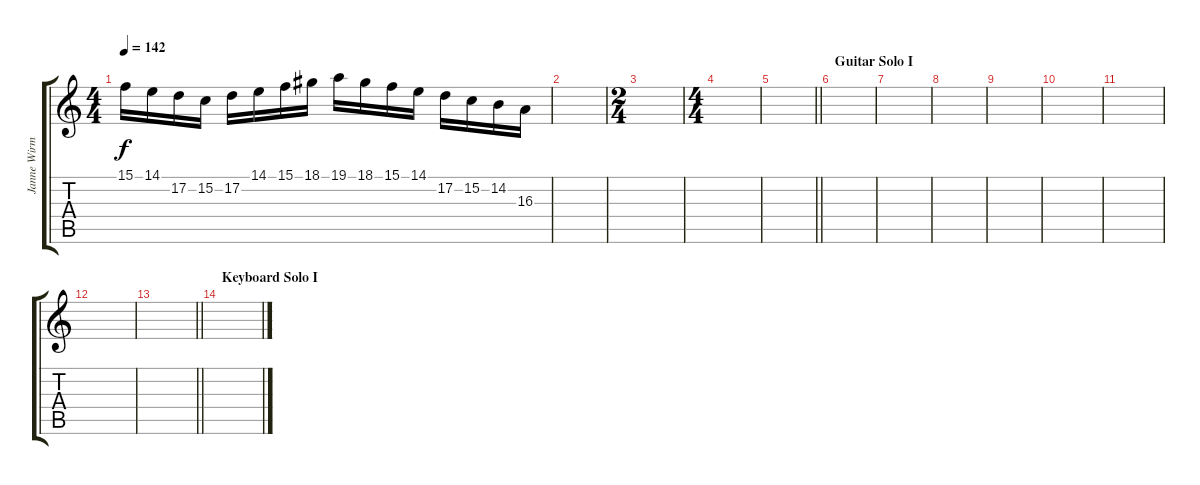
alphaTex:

\track ("Janne Wirman" "Janne Wirm") {instrument lead1square}
\staff {score tabs}
\tuning (D4 A3 F3 C3 G2 D2) {hide}
\ts (4 4)
\tempo 142
\clef g2
\ks c
15.1.16{dy f} 14.1.16 17.2.16 15.2.16 17.2.16 14.1.16 15.1.16 18.1.16 19.1.16 18.1.16 15.1.16 14.1.16 17.2.16 15.2.16 14.2.16 16.3.16 |
|
\ts (2 4)
|
\ts (4 4)
|
\barLineRight lightlight
|
\section ("" "Guitar Solo I")
|
|
|
|
|
|
|
\barLineRight lightlight
|
\section ("" "Keyboard Solo I")
